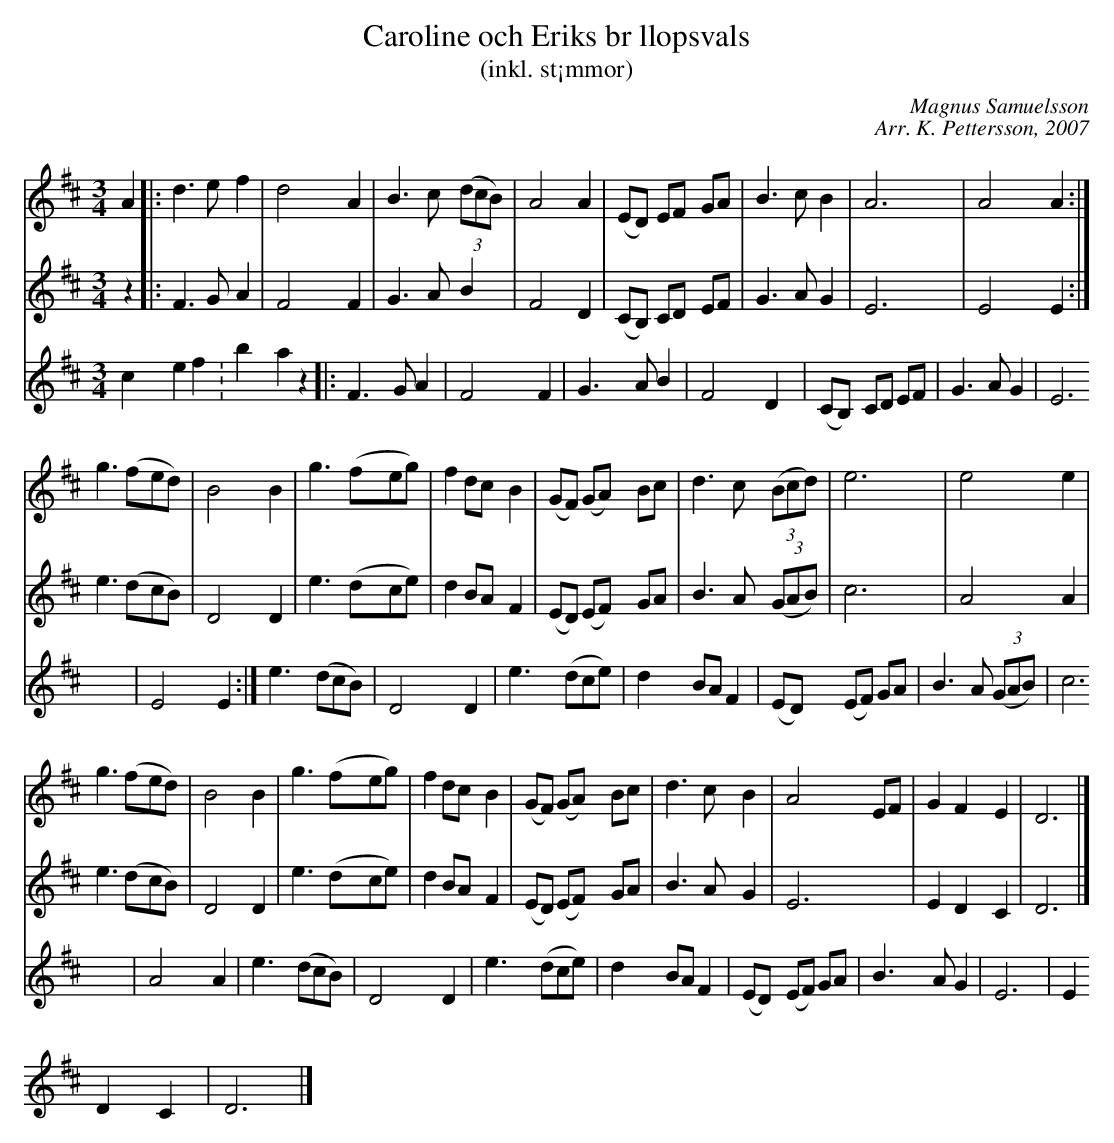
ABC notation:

X:1
T: Caroline och Eriks br llopsvals
T: (inkl. st¡mmor)
C: Magnus Samuelsson
C: Arr. K. Pettersson, 2007
M: 3/4
L: 1/4
K: D
V:1
A |: d>ef | d2A | B>c ((3d/c/B/) | A2A | (E/D/) E/F/ G/A/ | B>cB | A3 | A2A :|
g>(fe/d/) | B2B | g>(fe/g/) | fd/c/B | (G/F/) (G/A/) B/c/ | d>c ((3B/c/d/) | e3 | e2e |
g>(fe/d/) | B2B | g>(fe/g/) | fd/c/B | (G/F/) (G/A/) B/c/ | d>cB | A2E/F/ | GFE | D3 |]
V:2
z |: F>GA | F2F | G>AB | F2D | (C/B,/) C/D/ E/F/ | G>AG | E3 | E2E :|
e>(dc/B/) | D2D | e>(dc/e/) | dB/A/F | (E/D/) (E/F/) G/A/ | B>A ((3G/A/B/) | c3 | A2A |
e>(dc/B/) | D2D | e>(dc/e/) | dB/A/F | (E/D/) (E/F/) G/A/ | B>AG | E3 | EDC | D3 |]
V:3
clef: bass
z |: F>GA | F2F | G>AB | F2D | (C/B,/) C/D/ E/F/ | G>AG | E3 | E2E :|
e>(dc/B/) | D2D | e>(dc/e/) | dB/A/F | (E/D/) (E/F/) G/A/ | B>A ((3G/A/B/) | c3 | A2A |
e>(dc/B/) | D2D | e>(dc/e/) | dB/A/F | (E/D/) (E/F/) G/A/ | B>AG | E3 | EDC | D3 |]
